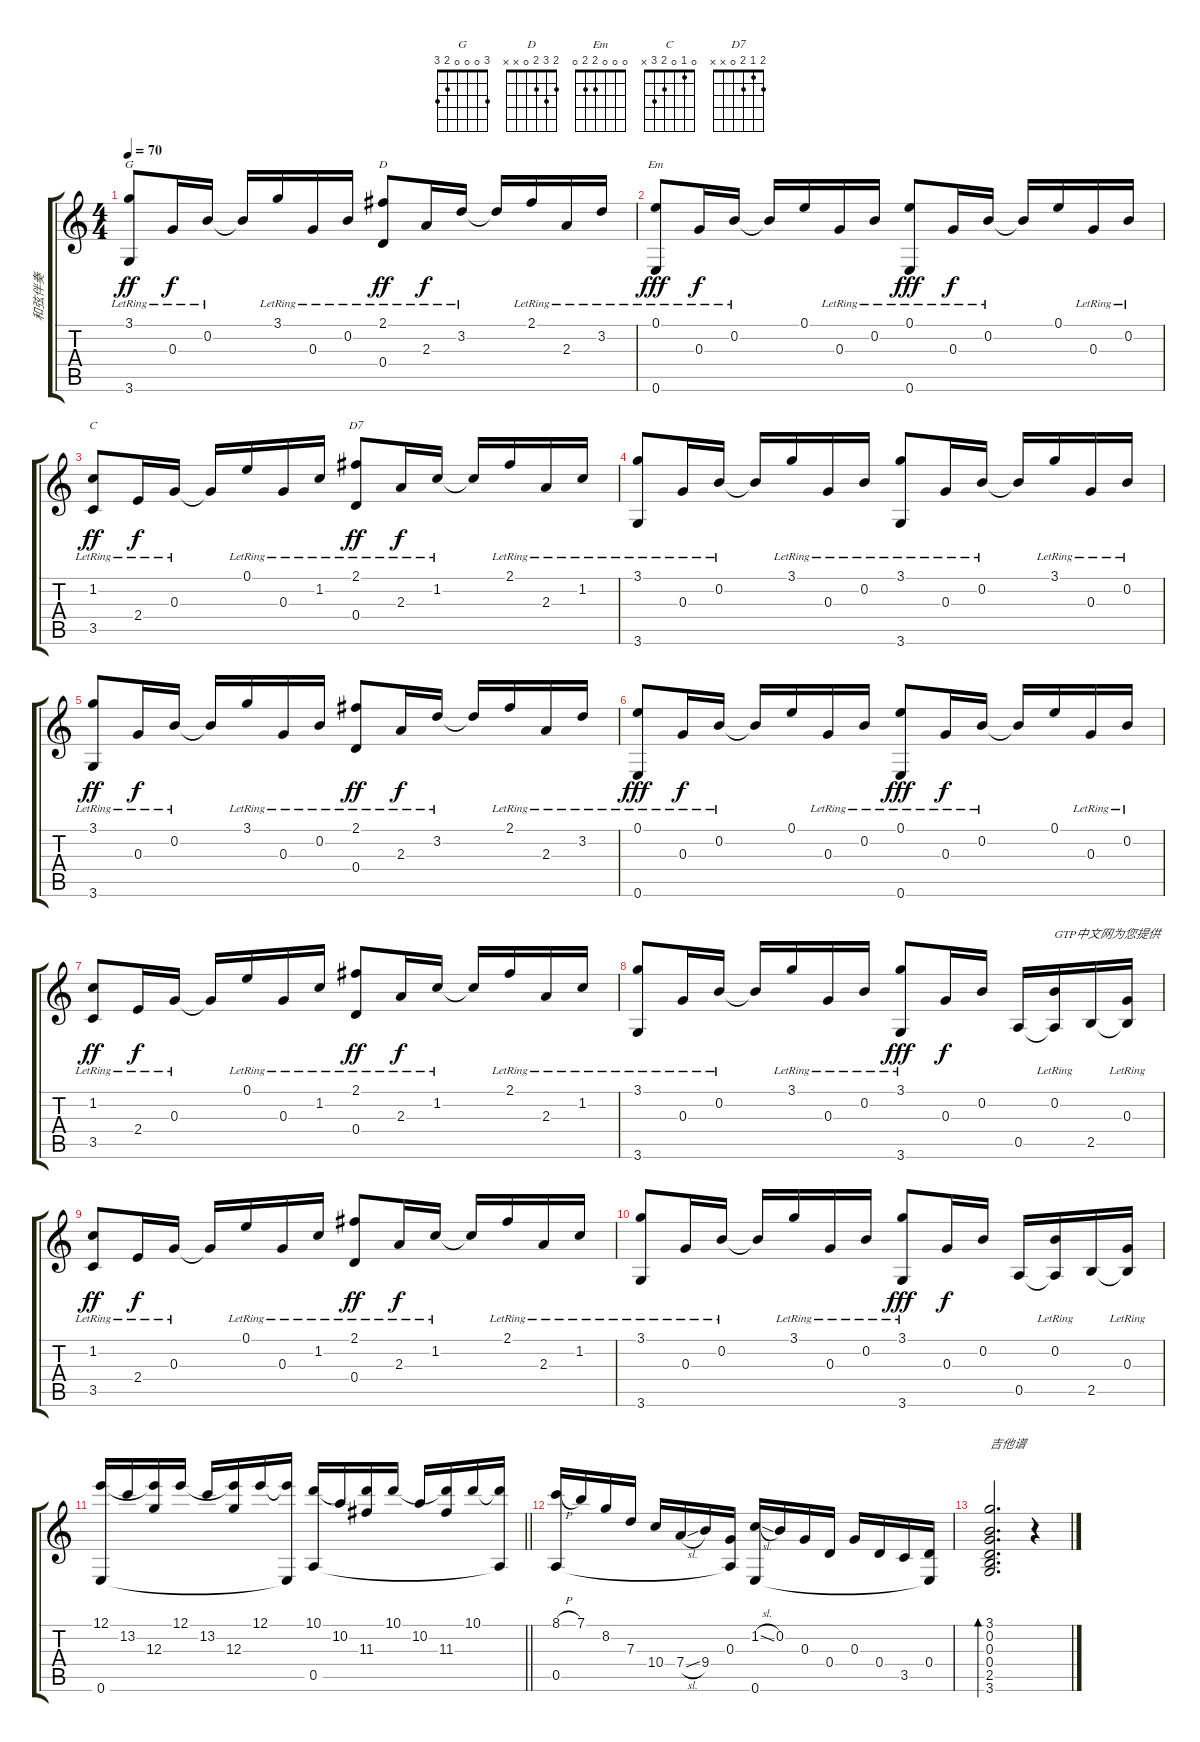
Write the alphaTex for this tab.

\track ("和弦伴奏" "和弦伴奏") {instrument acousticguitarsteel}
\staff {score tabs}
\tuning (E4 B3 G3 D3 A2 E2) {hide}
\chord ("G" 3 0 0 0 2 3)
\chord ("D" 2 3 2 0 x x)
\chord ("Em" 0 0 0 2 2 0)
\chord ("C" 0 1 0 2 3 x)
\chord ("D7" 2 1 2 0 x x)
\ts (4 4)
\tempo 70
\clef g2
\ks c
(3.1{lr} 3.6{lr}).8{ch "G" dy ff} 0.3{lr}.16{dy f} 0.2{lr}.16 0.2{t}.16{beam Up} 3.1{lr}.16{beam Up} 0.3{lr}.16{beam Up} 0.2{lr}.16{beam Up} (2.1{lr} 0.4{lr}).8{ch "D" dy ff beam Up} 2.3{lr}.16{dy f beam Up} 3.2{lr}.16{beam Up} 3.2{t}.16{beam Up} 2.1{lr}.16{beam Up} 2.3{lr}.16{beam Up} 3.2{lr}.16{beam Up} |
(0.1{lr} 0.6{lr}).8{ch "Em" dy fff} 0.3{lr}.16{dy f} 0.2{lr}.16 0.2{t}.16{beam Up} 0.1.16{beam Up} 0.3{lr}.16{beam Up} 0.2{lr}.16{beam Up} (0.1{lr} 0.6{lr}).8{dy fff} 0.3{lr}.16{dy f} 0.2{lr}.16 0.2{t}.16{beam Up} 0.1.16{beam Up} 0.3{lr}.16{beam Up} 0.2{lr}.16{beam Up} |
(1.2{lr} 3.5{lr}).8{ch "C" dy ff} 2.4{lr}.16{dy f} 0.3{lr}.16 0.3{t}.16{beam Up} 0.1{lr}.16{beam Up} 0.3{lr}.16{beam Up} 1.2{lr}.16{beam Up} (2.1{lr} 0.4{lr}).8{ch "D7" dy ff beam Up} 2.3{lr}.16{dy f beam Up} 1.2{lr}.16{beam Up} 1.2{t}.16{beam Up} 2.1{lr}.16{beam Up} 2.3{lr}.16{beam Up} 1.2{lr}.16{beam Up} |
(3.1{lr} 3.6{lr}).8 0.3{lr}.16 0.2{lr}.16 0.2{t}.16{beam Up} 3.1{lr}.16{beam Up} 0.3{lr}.16{beam Up} 0.2{lr}.16{beam Up} (3.1{lr} 3.6{lr}).8 0.3{lr}.16 0.2{lr}.16 0.2{t}.16{beam Up} 3.1{lr}.16{beam Up} 0.3{lr}.16{beam Up} 0.2{lr}.16{beam Up} |
(3.1{lr} 3.6{lr}).8{dy ff} 0.3{lr}.16{dy f} 0.2{lr}.16 0.2{t}.16{beam Up} 3.1{lr}.16{beam Up} 0.3{lr}.16{beam Up} 0.2{lr}.16{beam Up} (2.1{lr} 0.4{lr}).8{dy ff beam Up} 2.3{lr}.16{dy f beam Up} 3.2{lr}.16{beam Up} 3.2{t}.16{beam Up} 2.1{lr}.16{beam Up} 2.3{lr}.16{beam Up} 3.2{lr}.16{beam Up} |
(0.1{lr} 0.6{lr}).8{dy fff} 0.3{lr}.16{dy f} 0.2{lr}.16 0.2{t}.16{beam Up} 0.1.16{beam Up} 0.3{lr}.16{beam Up} 0.2{lr}.16{beam Up} (0.1{lr} 0.6{lr}).8{dy fff} 0.3{lr}.16{dy f} 0.2{lr}.16 0.2{t}.16{beam Up} 0.1.16{beam Up} 0.3{lr}.16{beam Up} 0.2{lr}.16{beam Up} |
(1.2{lr} 3.5{lr}).8{dy ff} 2.4{lr}.16{dy f} 0.3{lr}.16 0.3{t}.16{beam Up} 0.1{lr}.16{beam Up} 0.3{lr}.16{beam Up} 1.2{lr}.16{beam Up} (2.1{lr} 0.4{lr}).8{dy ff beam Up} 2.3{lr}.16{dy f beam Up} 1.2{lr}.16{beam Up} 1.2{t}.16{beam Up} 2.1{lr}.16{beam Up} 2.3{lr}.16{beam Up} 1.2{lr}.16{beam Up} |
(3.1{lr} 3.6{lr}).8 0.3{lr}.16 0.2{lr}.16 0.2{t}.16{beam Up} 3.1{lr}.16{beam Up} 0.3{lr}.16{beam Up} 0.2{lr}.16{beam Up} (3.1 3.6{lr}).8{dy fff} 0.3.16{dy f} 0.2.16 0.5.16 (0.2{lr} 0.5{t}).16{txt "GTP中文网为您提供"} 2.5.16 (0.3{lr} 2.5{t}).16 |
(1.2{lr} 3.5{lr}).8{dy ff} 2.4{lr}.16{dy f} 0.3{lr}.16 0.3{t}.16{beam Up} 0.1{lr}.16{beam Up} 0.3{lr}.16{beam Up} 1.2{lr}.16{beam Up} (2.1{lr} 0.4{lr}).8{dy ff beam Up} 2.3{lr}.16{dy f beam Up} 1.2{lr}.16{beam Up} 1.2{t}.16{beam Up} 2.1{lr}.16{beam Up} 2.3{lr}.16{beam Up} 1.2{lr}.16{beam Up} |
(3.1{lr} 3.6{lr}).8 0.3{lr}.16 0.2{lr}.16 0.2{t}.16{beam Up} 3.1{lr}.16{beam Up} 0.3{lr}.16{beam Up} 0.2{lr}.16{beam Up} (3.1 3.6{lr}).8{dy fff} 0.3.16{dy f} 0.2.16 0.5.16 (0.2{lr} 0.5{t}).16 2.5.16 (0.3{lr} 2.5{t}).16 |
\barLineRight lightlight
(12.1 0.6).16{beam Up} 13.2.16{beam Up} (12.1{t} 12.3).16{beam Up} 12.1.16{beam Up} 13.2.16{beam Up} (12.1{t} 12.3).16{beam Up} 12.1.16{beam Up} (12.1{t} 0.6{t}).16{beam Up} (10.1 0.5).16{beam Up} 10.2.16{beam Up} (10.1{t} 11.3).16{beam Up} 10.1.16{beam Up} 10.2.16{beam Up} (10.1{t} 11.3).16{beam Up} 10.1.16{beam Up} (10.1{t} 0.5{t}).16{beam Up} |
(8.1{h} 0.5).16{beam Up} 7.1.16{beam Up} 8.2.16{beam Up} 7.3.16{beam Up} 10.4.16{beam Up} 7.4{sl}.16{beam Up} 9.4.16{beam Up} (0.3 0.5{t}).16{beam Up} (1.2{sl} 0.6).16 0.2.16 0.3.16 0.4.16 0.3.16 0.4.16 3.5.16 (0.4 0.6{t}).16 |
(3.1 0.2 0.3 0.4 2.5 3.6).2{d bd 240 txt "吉他谱"} r.4
